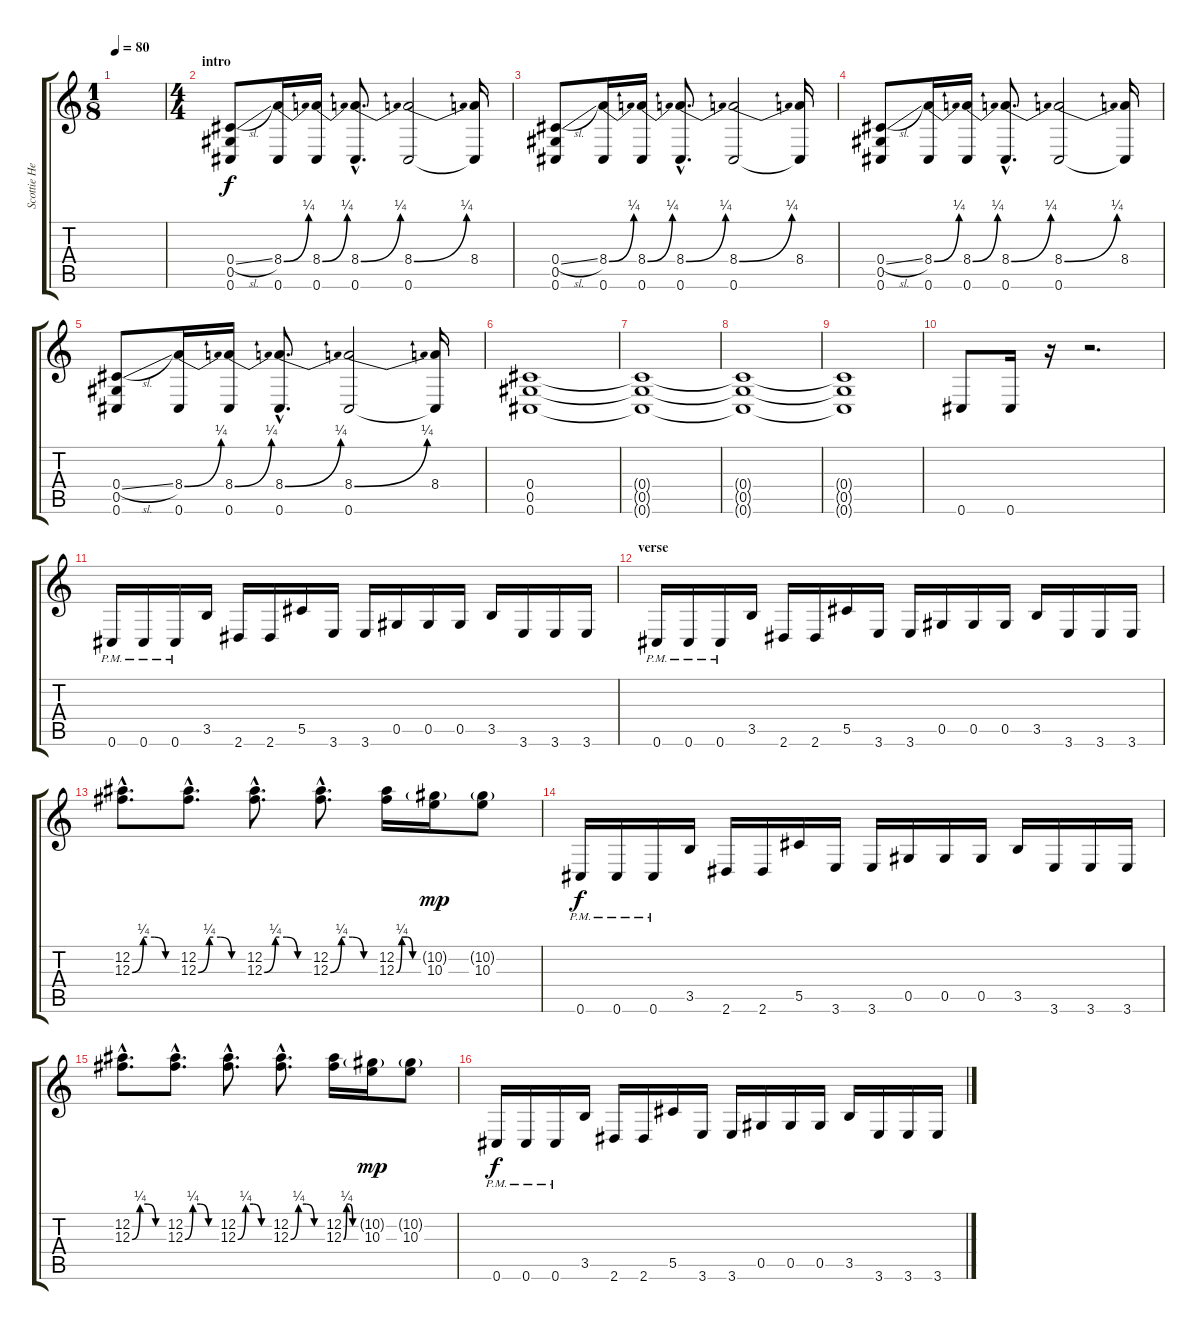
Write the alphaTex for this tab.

\track ("Scottie Henry" "Scottie He") {instrument distortionguitar}
\staff {score tabs}
\tuning (Eb4 Bb3 Gb3 Db3 Ab2 Db2) {hide}
\ts (1 8)
\tempo 80
\clef g2
\ks c
|
\ts (4 4)
\section ("" "intro")
(0.4{sl} 0.5 0.6).8 (8.4{be (bend 0 0 60 1)} 0.6).16 (8.4{be (bend 0 0 60 1)} 0.6).16 (8.4{be (bend 0 0 60 1) hac} 0.6{hac}).8{d} (8.4{be (bend 0 0 60 1)} 0.6).2 (8.4 0.6{t}).16 |
(0.4{sl} 0.5 0.6).8 (8.4{be (bend 0 0 60 1)} 0.6).16 (8.4{be (bend 0 0 60 1)} 0.6).16 (8.4{be (bend 0 0 60 1) hac} 0.6{hac}).8{d} (8.4{be (bend 0 0 60 1)} 0.6).2 (8.4 0.6{t}).16 |
(0.4{sl} 0.5 0.6).8 (8.4{be (bend 0 0 60 1)} 0.6).16 (8.4{be (bend 0 0 60 1)} 0.6).16 (8.4{be (bend 0 0 60 1) hac} 0.6{hac}).8{d} (8.4{be (bend 0 0 60 1)} 0.6).2 (8.4 0.6{t}).16 |
(0.4{sl} 0.5 0.6).8 (8.4{be (bend 0 0 60 1)} 0.6).16 (8.4{be (bend 0 0 60 1)} 0.6).16 (8.4{be (bend 0 0 60 1) hac} 0.6{hac}).8{d} (8.4{be (bend 0 0 60 1)} 0.6).2 (8.4 0.6{t}).16 |
(0.4 0.5 0.6).1 |
(0.4{t} 0.5{t} 0.6{t}).1 |
(0.4{t} 0.5{t} 0.6{t}).1 |
(0.4{t} 0.5{t} 0.6{t}).1 |
0.6.8 0.6.16 r.16 r.2{d} |
0.6{pm}.16 0.6{pm}.16 0.6{pm}.16 3.5.16 2.6.16 2.6.16 5.5.16 3.6.16 3.6.16 0.5.16 0.5.16 0.5.16 3.5.16 3.6.16 3.6.16 3.6.16 |
\section ("" "verse")
0.6{pm}.16 0.6{pm}.16 0.6{pm}.16 3.5.16 2.6.16 2.6.16 5.5.16 3.6.16 3.6.16 0.5.16 0.5.16 0.5.16 3.5.16 3.6.16 3.6.16 3.6.16 |
(12.2{hac} 12.3{be (custom 0 0 15 1 30 1 45 0 60 0) hac}).8{d volume 7} (12.2{hac} 12.3{be (custom 0 0 15 1 30 1 45 0 60 0) hac}).8{d} (12.2{hac} 12.3{be (custom 0 0 15 1 30 1 45 0 60 0) hac}).8{d} (12.2{hac} 12.3{be (custom 0 0 15 1 30 1 45 0 60 0) hac}).8{d} (12.2 12.3{be (custom 0 0 15 1 30 1 45 0 60 0)}).16 (10.2{g} 10.3).16{dy mp} (10.2{g} 10.3).8 |
0.6{pm}.16{dy f} 0.6{pm}.16 0.6{pm}.16 3.5.16 2.6.16 2.6.16 5.5.16 3.6.16 3.6.16 0.5.16 0.5.16 0.5.16 3.5.16 3.6.16 3.6.16 3.6.16 |
(12.2{hac} 12.3{be (custom 0 0 15 1 30 1 45 0 60 0) hac}).8{d volume 7} (12.2{hac} 12.3{be (custom 0 0 15 1 30 1 45 0 60 0) hac}).8{d} (12.2{hac} 12.3{be (custom 0 0 15 1 30 1 45 0 60 0) hac}).8{d} (12.2{hac} 12.3{be (custom 0 0 15 1 30 1 45 0 60 0) hac}).8{d} (12.2 12.3{be (custom 0 0 15 1 30 1 45 0 60 0)}).16 (10.2{g} 10.3).16{dy mp} (10.2{g} 10.3).8 |
0.6{pm}.16{dy f} 0.6{pm}.16 0.6{pm}.16 3.5.16 2.6.16 2.6.16 5.5.16 3.6.16 3.6.16 0.5.16 0.5.16 0.5.16 3.5.16 3.6.16 3.6.16 3.6.16
